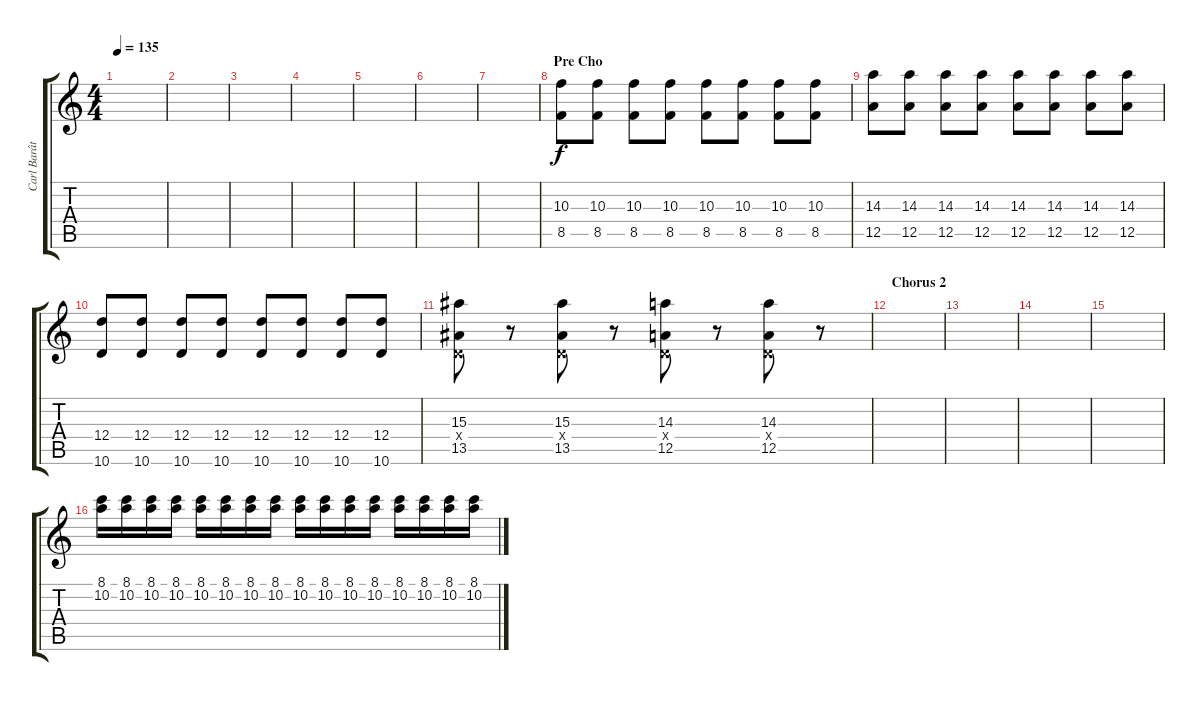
\track ("Carl Barât" "Carl Barât") {instrument overdrivenguitar}
\staff {score tabs}
\tuning (E4 B3 G3 D3 A2 E2) {hide}
\ts (4 4)
\tempo 135
\clef g2
\ks c
|
|
|
|
|
|
|
\section ("" "Pre Cho")
(10.3 8.5).8 (10.3 8.5).8 (10.3 8.5).8 (10.3 8.5).8 (10.3 8.5).8 (10.3 8.5).8 (10.3 8.5).8 (10.3 8.5).8 |
(14.3 12.5).8 (14.3 12.5).8 (14.3 12.5).8 (14.3 12.5).8 (14.3 12.5).8 (14.3 12.5).8 (14.3 12.5).8 (14.3 12.5).8 |
(12.4 10.6).8 (12.4 10.6).8 (12.4 10.6).8 (12.4 10.6).8 (12.4 10.6).8 (12.4 10.6).8 (12.4 10.6).8 (12.4 10.6).8 |
(15.3 0.4{x} 13.5).8 r.8 (15.3 0.4{x} 13.5).8 r.8 (14.3 0.4{x} 12.5).8 r.8 (14.3 0.4{x} 12.5).8 r.8 |
\section ("" "Chorus 2")
|
|
|
|
(8.1 10.2).16{volume 11} (8.1 10.2).16 (8.1 10.2).16 (8.1 10.2).16 (8.1 10.2).16 (8.1 10.2).16 (8.1 10.2).16 (8.1 10.2).16 (8.1 10.2).16 (8.1 10.2).16 (8.1 10.2).16 (8.1 10.2).16 (8.1 10.2).16 (8.1 10.2).16 (8.1 10.2).16 (8.1 10.2).16
